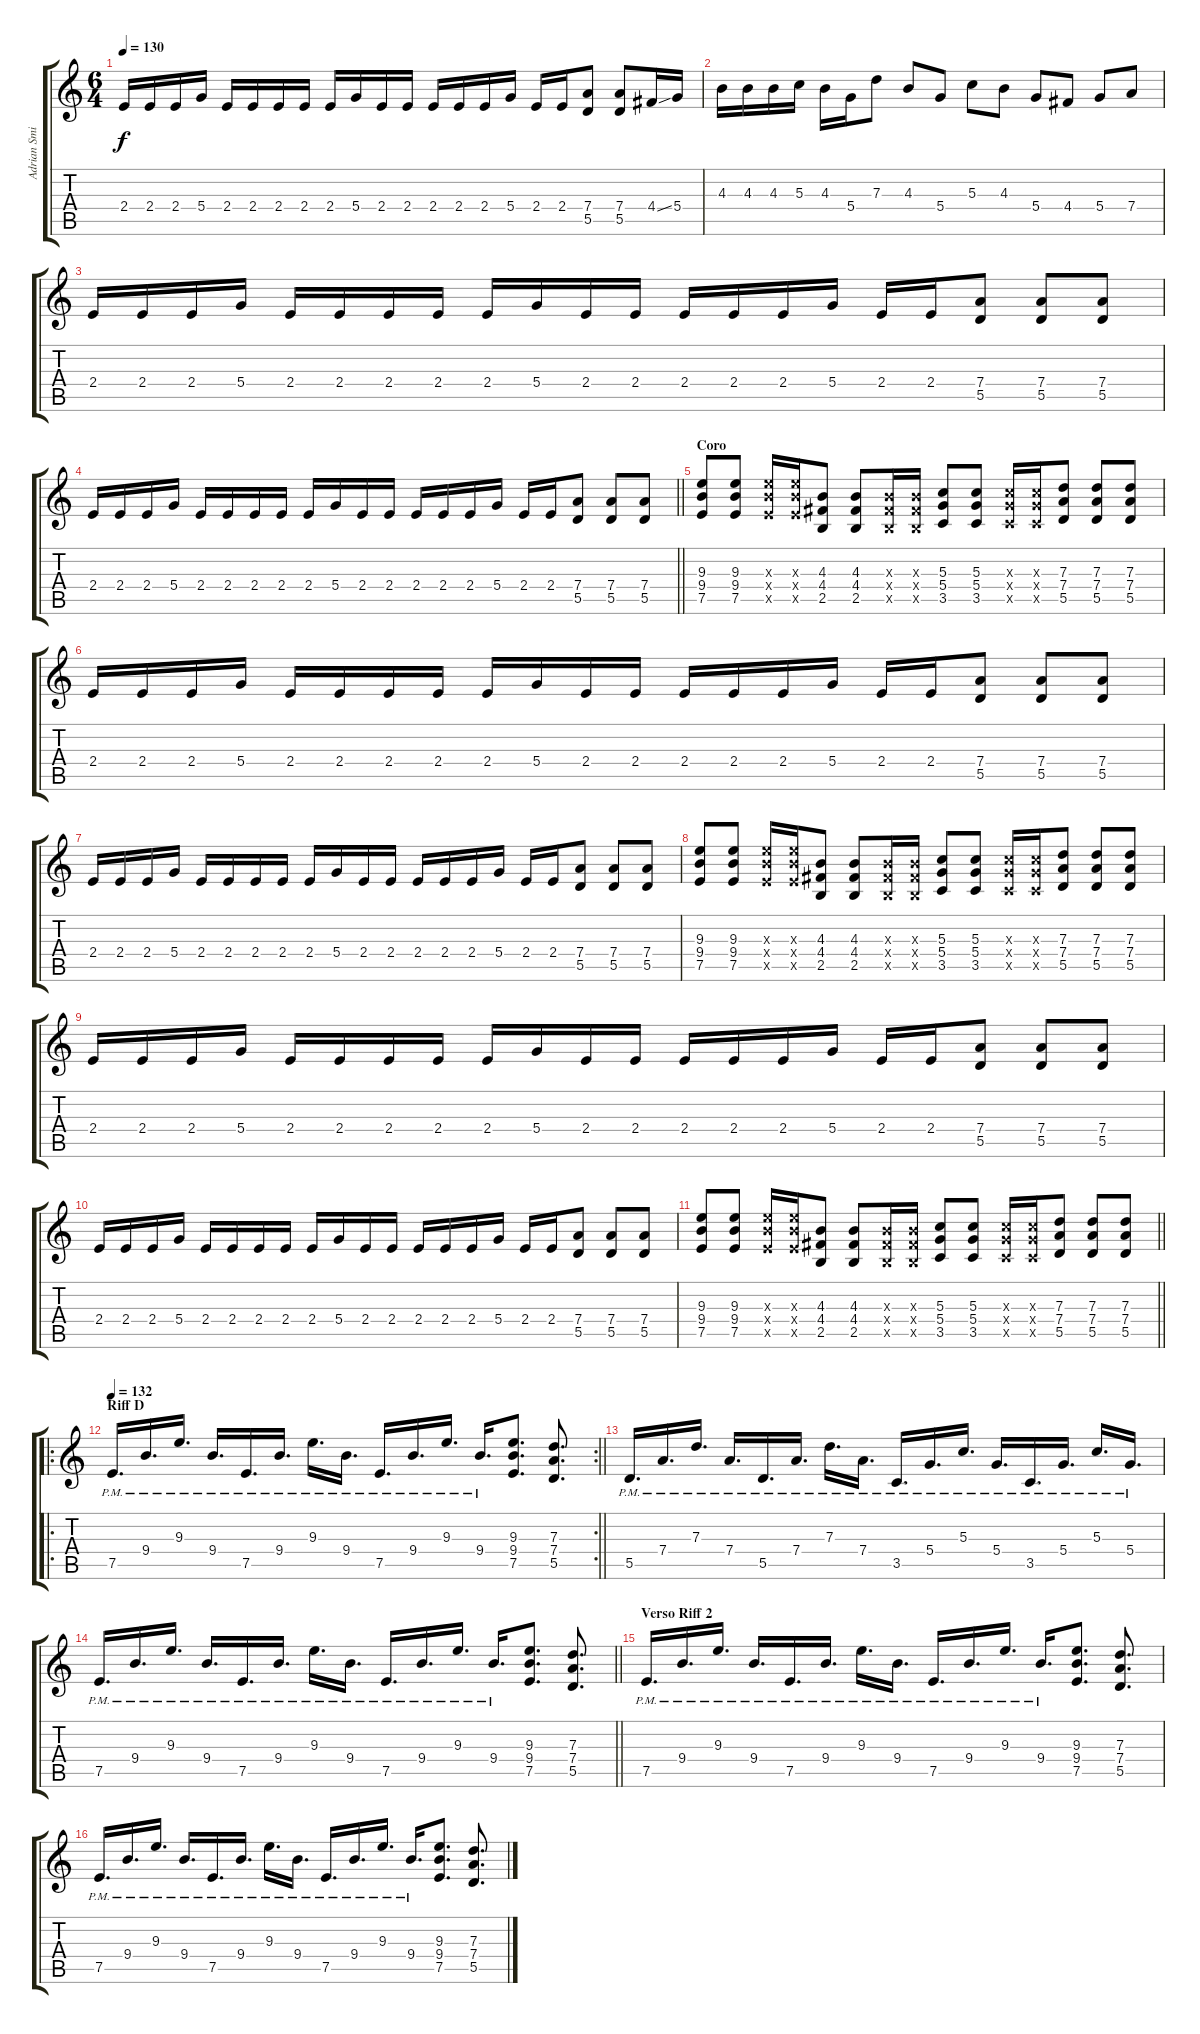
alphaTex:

\track ("Adrian Smith" "Adrian Smi") {instrument distortionguitar}
\staff {score tabs}
\tuning (E4 B3 G3 D3 A2 E2) {hide}
\ts (6 4)
\tempo 130
\clef g2
\ks c
2.4.16{dy f} 2.4.16 2.4.16 5.4.16 2.4.16 2.4.16 2.4.16 2.4.16 2.4.16 5.4.16 2.4.16 2.4.16 2.4.16 2.4.16 2.4.16 5.4.16 2.4.16 2.4.16 (7.4 5.5).8 (7.4 5.5).8 4.4{ss}.16 5.4.16 |
4.3.16 4.3.16 4.3.16 5.3.16 4.3.16 5.4.16 7.3.8 4.3.8 5.4.8 5.3.8 4.3.8 5.4.8 4.4.8 5.4.8 7.4.8 |
2.4.16 2.4.16 2.4.16 5.4.16 2.4.16 2.4.16 2.4.16 2.4.16 2.4.16 5.4.16 2.4.16 2.4.16 2.4.16 2.4.16 2.4.16 5.4.16 2.4.16 2.4.16 (7.4 5.5).8 (7.4 5.5).8 (7.4 5.5).8 |
\barLineRight lightlight
2.4.16 2.4.16 2.4.16 5.4.16 2.4.16 2.4.16 2.4.16 2.4.16 2.4.16 5.4.16 2.4.16 2.4.16 2.4.16 2.4.16 2.4.16 5.4.16 2.4.16 2.4.16 (7.4 5.5).8 (7.4 5.5).8 (7.4 5.5).8 |
\section ("" "Coro")
(9.3 9.4 7.5).8 (9.3 9.4 7.5).8 (9.3{x} 9.4{x} 7.5{x}).16 (9.3{x} 9.4{x} 7.5{x}).16 (4.3 4.4 2.5).8 (4.3 4.4 2.5).8 (4.3{x} 4.4{x} 2.5{x}).16 (4.3{x} 4.4{x} 2.5{x}).16 (5.3 5.4 3.5).8 (5.3 5.4 3.5).8 (5.3{x} 5.4{x} 3.5{x}).16 (5.3{x} 5.4{x} 3.5{x}).16 (7.3 7.4 5.5).8 (7.3 7.4 5.5).8 (7.3 7.4 5.5).8 |
2.4.16 2.4.16 2.4.16 5.4.16 2.4.16 2.4.16 2.4.16 2.4.16 2.4.16 5.4.16 2.4.16 2.4.16 2.4.16 2.4.16 2.4.16 5.4.16 2.4.16 2.4.16 (7.4 5.5).8 (7.4 5.5).8 (7.4 5.5).8 |
2.4.16 2.4.16 2.4.16 5.4.16 2.4.16 2.4.16 2.4.16 2.4.16 2.4.16 5.4.16 2.4.16 2.4.16 2.4.16 2.4.16 2.4.16 5.4.16 2.4.16 2.4.16 (7.4 5.5).8 (7.4 5.5).8 (7.4 5.5).8 |
(9.3 9.4 7.5).8 (9.3 9.4 7.5).8 (9.3{x} 9.4{x} 7.5{x}).16 (9.3{x} 9.4{x} 7.5{x}).16 (4.3 4.4 2.5).8 (4.3 4.4 2.5).8 (4.3{x} 4.4{x} 2.5{x}).16 (4.3{x} 4.4{x} 2.5{x}).16 (5.3 5.4 3.5).8 (5.3 5.4 3.5).8 (5.3{x} 5.4{x} 3.5{x}).16 (5.3{x} 5.4{x} 3.5{x}).16 (7.3 7.4 5.5).8 (7.3 7.4 5.5).8 (7.3 7.4 5.5).8 |
2.4.16 2.4.16 2.4.16 5.4.16 2.4.16 2.4.16 2.4.16 2.4.16 2.4.16 5.4.16 2.4.16 2.4.16 2.4.16 2.4.16 2.4.16 5.4.16 2.4.16 2.4.16 (7.4 5.5).8 (7.4 5.5).8 (7.4 5.5).8 |
2.4.16 2.4.16 2.4.16 5.4.16 2.4.16 2.4.16 2.4.16 2.4.16 2.4.16 5.4.16 2.4.16 2.4.16 2.4.16 2.4.16 2.4.16 5.4.16 2.4.16 2.4.16 (7.4 5.5).8 (7.4 5.5).8 (7.4 5.5).8 |
\barLineRight lightlight
(9.3 9.4 7.5).8 (9.3 9.4 7.5).8 (9.3{x} 9.4{x} 7.5{x}).16 (9.3{x} 9.4{x} 7.5{x}).16 (4.3 4.4 2.5).8 (4.3 4.4 2.5).8 (4.3{x} 4.4{x} 2.5{x}).16 (4.3{x} 4.4{x} 2.5{x}).16 (5.3 5.4 3.5).8 (5.3 5.4 3.5).8 (5.3{x} 5.4{x} 3.5{x}).16 (5.3{x} 5.4{x} 3.5{x}).16 (7.3 7.4 5.5).8 (7.3 7.4 5.5).8 (7.3 7.4 5.5).8 |
\ro
\rc 2
\section ("" "Riff D")
\tempo 132
\barLineRight lightlight
7.5{pm}.16{d} 9.4{pm}.16{d} 9.3{pm}.16{d} 9.4{pm}.16{d} 7.5{pm}.16{d} 9.4{pm}.16{d} 9.3{pm}.16{d} 9.4{pm}.16{d} 7.5{pm}.16{d} 9.4{pm}.16{d} 9.3{pm}.16{d} 9.4{pm}.16{d} (9.3 9.4 7.5).8{d} (7.3 7.4 5.5).8{d} |
5.5{pm}.16{d} 7.4{pm}.16{d} 7.3{pm}.16{d} 7.4{pm}.16{d} 5.5{pm}.16{d} 7.4{pm}.16{d} 7.3{pm}.16{d} 7.4{pm}.16{d} 3.5{pm}.16{d} 5.4{pm}.16{d} 5.3{pm}.16{d} 5.4{pm}.16{d} 3.5{pm}.16{d} 5.4{pm}.16{d} 5.3{pm}.16{d} 5.4{pm}.16{d} |
\barLineRight lightlight
7.5{pm}.16{d} 9.4{pm}.16{d} 9.3{pm}.16{d} 9.4{pm}.16{d} 7.5{pm}.16{d} 9.4{pm}.16{d} 9.3{pm}.16{d} 9.4{pm}.16{d} 7.5{pm}.16{d} 9.4{pm}.16{d} 9.3{pm}.16{d} 9.4{pm}.16{d} (9.3 9.4 7.5).8{d} (7.3 7.4 5.5).8{d} |
\section ("" "Verso Riff 2")
7.5{pm}.16{d} 9.4{pm}.16{d} 9.3{pm}.16{d} 9.4{pm}.16{d} 7.5{pm}.16{d} 9.4{pm}.16{d} 9.3{pm}.16{d} 9.4{pm}.16{d} 7.5{pm}.16{d} 9.4{pm}.16{d} 9.3{pm}.16{d} 9.4{pm}.16{d} (9.3 9.4 7.5).8{d} (7.3 7.4 5.5).8{d} |
7.5{pm}.16{d} 9.4{pm}.16{d} 9.3{pm}.16{d} 9.4{pm}.16{d} 7.5{pm}.16{d} 9.4{pm}.16{d} 9.3{pm}.16{d} 9.4{pm}.16{d} 7.5{pm}.16{d} 9.4{pm}.16{d} 9.3{pm}.16{d} 9.4{pm}.16{d} (9.3 9.4 7.5).8{d} (7.3 7.4 5.5).8{d}
